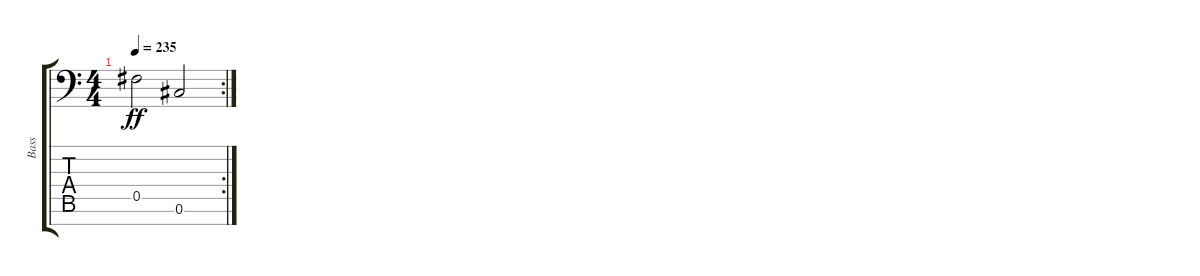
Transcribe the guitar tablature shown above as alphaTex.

\track ("Bass" "Bass") {instrument acousticbass}
\staff {score tabs}
\tuning (Db4 Ab3 E3 B2 Gb2 Db2 Ab1) {hide}
\rc 2
\ts (4 4)
\tempo 235
\clef f4
\ks c
0.5.2{dy ff} 0.6.2
